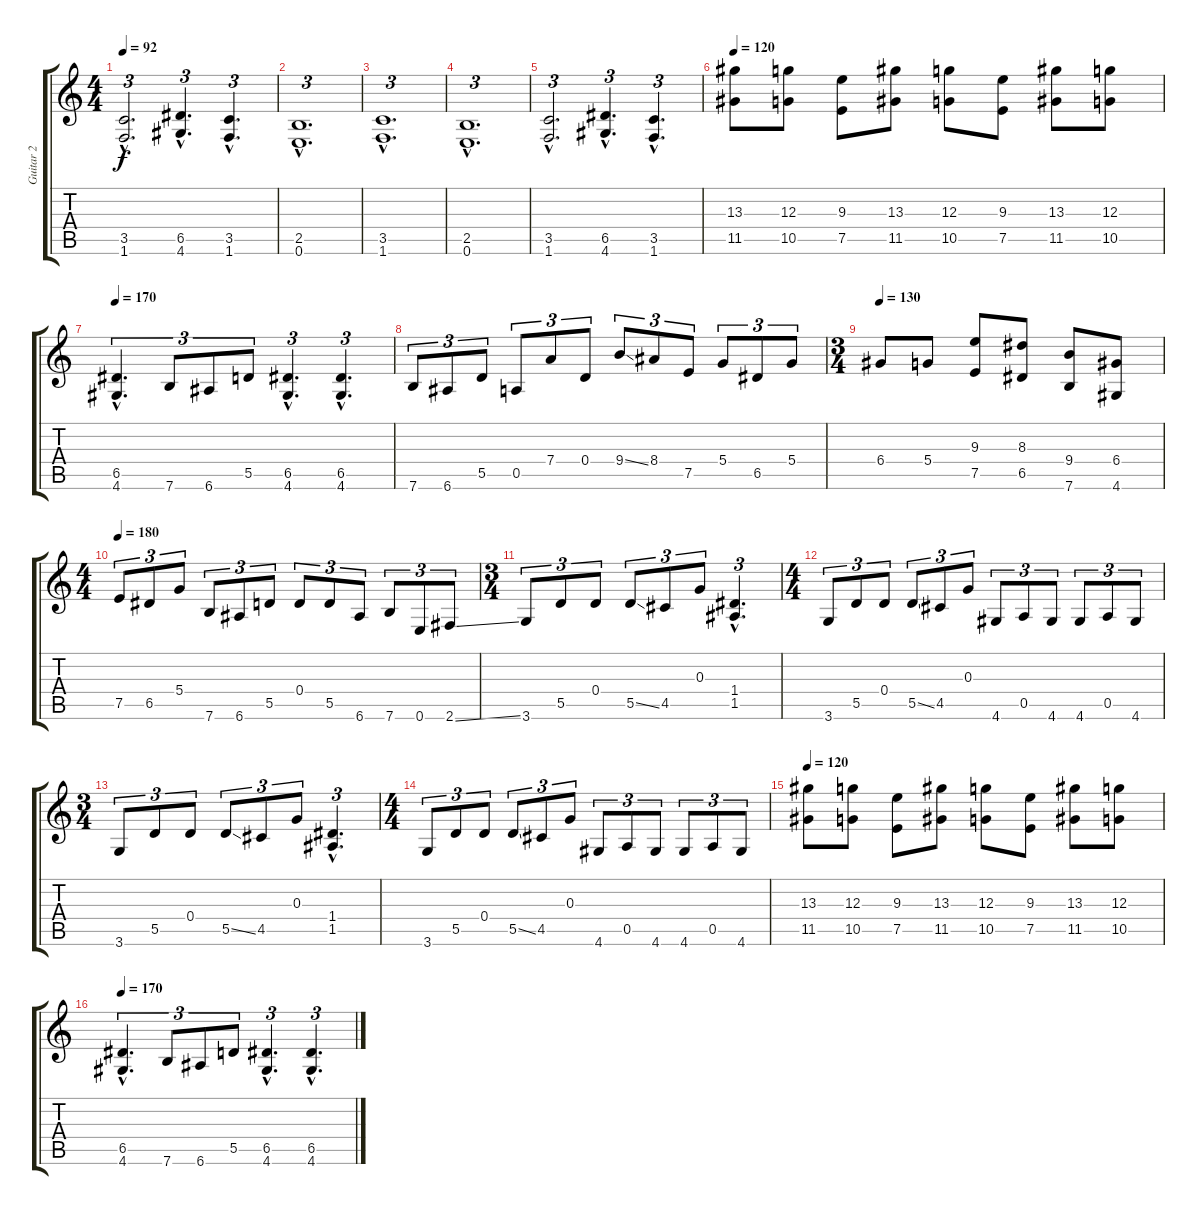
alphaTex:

\track ("Guitar 2" "Guitar 2") {instrument distortionguitar}
\staff {score tabs}
\tuning (E4 B3 G3 D3 A2 E2) {hide}
\ts (4 4)
\tempo 92
\clef g2
\ks c
(3.5{hac} 1.6{hac}).2{d tu (3 2) dy f} (6.5{hac} 4.6{hac}).4{d tu (3 2)} (3.5{hac} 1.6{hac}).4{d tu (3 2)} |
(2.5{hac} 0.6{hac}).1{d tu (3 2)} |
(3.5{hac} 1.6{hac}).1{d tu (3 2)} |
(2.5{hac} 0.6{hac}).1{d tu (3 2)} |
(3.5{hac} 1.6{hac}).2{d tu (3 2)} (6.5{hac} 4.6{hac}).4{d tu (3 2)} (3.5{hac} 1.6{hac}).4{d tu (3 2)} |
\tempo 120
(13.3 11.5).8 (12.3 10.5).8 (9.3 7.5).8 (13.3 11.5).8 (12.3 10.5).8 (9.3 7.5).8 (13.3 11.5).8 (12.3 10.5).8 |
\tempo 170
(6.5{hac} 4.6{hac}).4{d tu (3 2)} 7.6.8{tu (3 2)} 6.6.8{tu (3 2)} 5.5.8{tu (3 2)} (6.5{hac} 4.6{hac}).4{d tu (3 2)} (6.5{hac} 4.6{hac}).4{d tu (3 2)} |
7.6.8{tu (3 2)} 6.6.8{tu (3 2)} 5.5.8{tu (3 2)} 0.5.8{tu (3 2)} 7.4.8{tu (3 2)} 0.4.8{tu (3 2)} 9.4{ss}.8{tu (3 2)} 8.4.8{tu (3 2)} 7.5.8{tu (3 2)} 5.4.8{tu (3 2)} 6.5.8{tu (3 2)} 5.4.8{tu (3 2)} |
\ts (3 4)
\tempo 130
6.4.8 5.4.8 (9.3 7.5).8 (8.3 6.5).8 (9.4 7.6).8 (6.4 4.6).8 |
\ts (4 4)
\tempo 180
7.5.8{tu (3 2)} 6.5.8{tu (3 2)} 5.4.8{tu (3 2)} 7.6.8{tu (3 2)} 6.6.8{tu (3 2)} 5.5.8{tu (3 2)} 0.4.8{tu (3 2)} 5.5.8{tu (3 2)} 6.6.8{tu (3 2)} 7.6.8{tu (3 2)} 0.6.8{tu (3 2)} 2.6{ss}.8{tu (3 2)} |
\ts (3 4)
3.6.8{tu (3 2)} 5.5.8{tu (3 2)} 0.4.8{tu (3 2)} 5.5{ss}.8{tu (3 2)} 4.5.8{tu (3 2)} 0.3.8{tu (3 2)} (1.4{hac} 1.5{hac}).4{d tu (3 2)} |
\ts (4 4)
3.6.8{tu (3 2)} 5.5.8{tu (3 2)} 0.4.8{tu (3 2)} 5.5{ss}.8{tu (3 2)} 4.5.8{tu (3 2)} 0.3.8{tu (3 2)} 4.6.8{tu (3 2)} 0.5.8{tu (3 2)} 4.6.8{tu (3 2)} 4.6.8{tu (3 2)} 0.5.8{tu (3 2)} 4.6.8{tu (3 2)} |
\ts (3 4)
3.6.8{tu (3 2)} 5.5.8{tu (3 2)} 0.4.8{tu (3 2)} 5.5{ss}.8{tu (3 2)} 4.5.8{tu (3 2)} 0.3.8{tu (3 2)} (1.4{hac} 1.5{hac}).4{d tu (3 2)} |
\ts (4 4)
3.6.8{tu (3 2)} 5.5.8{tu (3 2)} 0.4.8{tu (3 2)} 5.5{ss}.8{tu (3 2)} 4.5.8{tu (3 2)} 0.3.8{tu (3 2)} 4.6.8{tu (3 2)} 0.5.8{tu (3 2)} 4.6.8{tu (3 2)} 4.6.8{tu (3 2)} 0.5.8{tu (3 2)} 4.6.8{tu (3 2)} |
\tempo 120
(13.3 11.5).8 (12.3 10.5).8 (9.3 7.5).8 (13.3 11.5).8 (12.3 10.5).8 (9.3 7.5).8 (13.3 11.5).8 (12.3 10.5).8 |
\tempo 170
(6.5{hac} 4.6{hac}).4{d tu (3 2)} 7.6.8{tu (3 2)} 6.6.8{tu (3 2)} 5.5.8{tu (3 2)} (6.5{hac} 4.6{hac}).4{d tu (3 2)} (6.5{hac} 4.6{hac}).4{d tu (3 2)}
